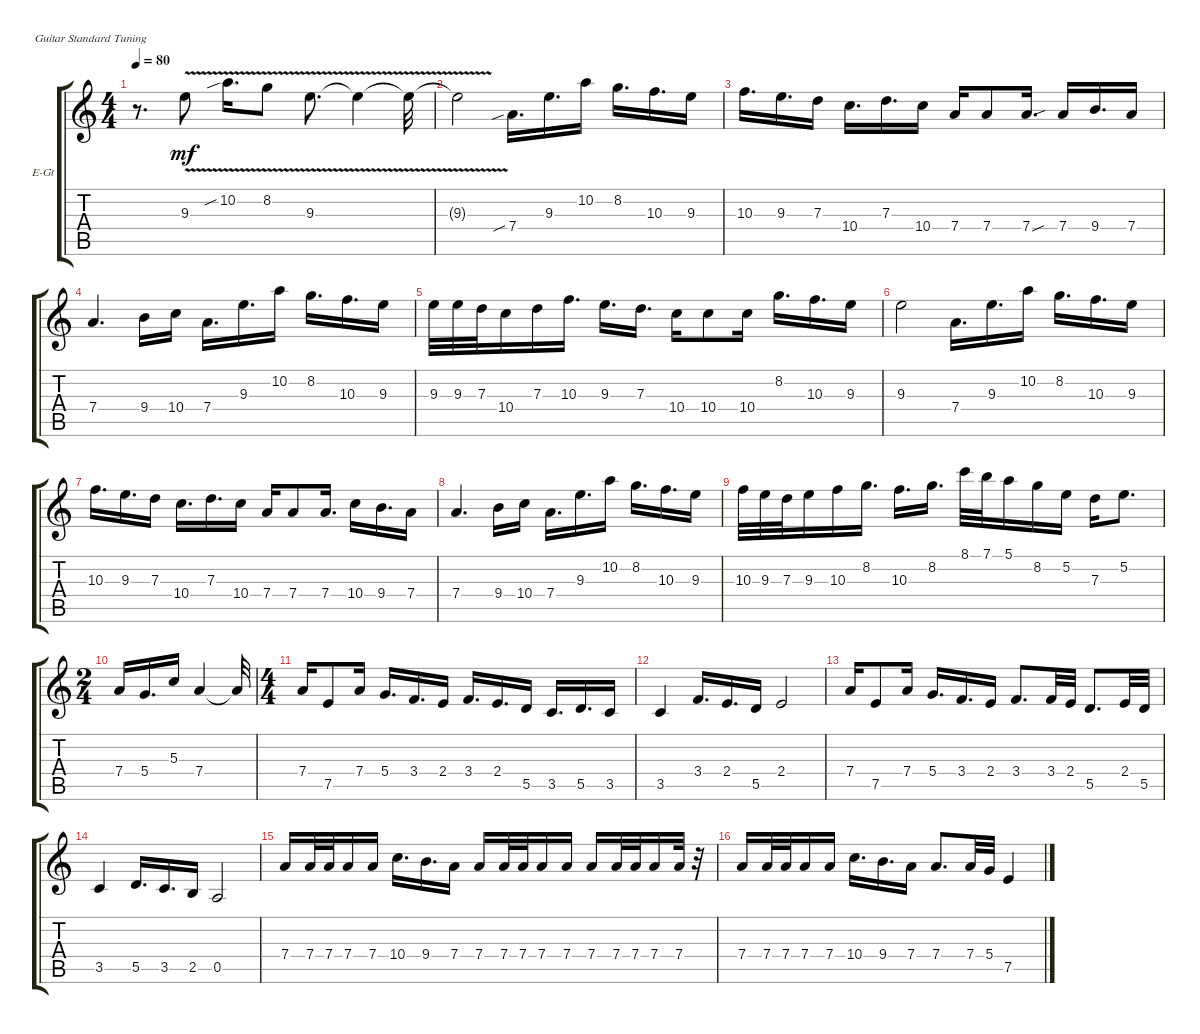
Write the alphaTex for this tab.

\defaultSystemsLayout 4
\bracketExtendMode groupsimilarinstruments
\firstSystemTrackNameOrientation horizontal
\otherSystemsTrackNameOrientation horizontal
\track ("Solo Guitar" "E-Gt") {instrument electricguitarclean}
\staff {score tabs}
\tuning (E4 B3 G3 D3 A2 E2)
\ts (4 4)
\tempo 80
\clef g2
\ks c
r.8{d dy mf} 9.3{v}.8 10.2{v sib}.16{d} 8.2{v}.8 9.3{v}.8{d} 9.3{v t}.4 9.3{v t}.32 |
9.3{v t}.2 7.4{sib}.16{d} 9.3.16{d} 10.2.16 8.2.16{d} 10.3.16{d} 9.3.16 |
10.3.16{d} 9.3.16{d} 7.3.16 10.4.16{d} 7.3.16{d} 10.4.16 7.4.16 7.4.8 7.4{sou}.16{d} 7.4.16 9.4.16{d} 7.4.16 |
7.4.4{d} 9.4.16 10.4.16 7.4.16{d} 9.3.16{d} 10.2.16 8.2.16{d} 10.3.16{d} 9.3.16 |
9.3.32 9.3.32 7.3.32 10.4.16 7.3.16 10.3.16{d} 9.3.16{d} 7.3.16{d} 10.4.16 10.4.8 10.4.16 8.2.16{d} 10.3.16{d} 9.3.16 |
9.3.2 7.4.16{d} 9.3.16{d} 10.2.16 8.2.16{d} 10.3.16{d} 9.3.16 |
10.3.16{d} 9.3.16{d} 7.3.16 10.4.16{d} 7.3.16{d} 10.4.16 7.4.16 7.4.8 7.4.16{d} 10.4.16 9.4.16{d} 7.4.16 |
7.4.4{d} 9.4.16 10.4.16 7.4.16{d} 9.3.16{d} 10.2.16 8.2.16{d} 10.3.16{d} 9.3.16 |
10.3.32 9.3.32 7.3.32 9.3.16 10.3.16 8.2.16{d} 10.3.16{d} 8.2.16{d} 8.1.32 7.1.32 5.1.16 8.2.16 5.2.16 7.3.16 5.2.8{d} |
\ts (2 4)
7.4.16 5.4.16{d} 5.3.16 7.4.4 7.4{t}.32 |
\ts (4 4)
7.4.16 7.5.8 7.4.16 5.4.16{d} 3.4.16{d} 2.4.16 3.4.16{d} 2.4.16{d} 5.5.16 3.5.16{d} 5.5.16{d} 3.5.16 |
3.5.4 3.4.16{d} 2.4.16{d} 5.5.16 2.4.2 |
7.4.16 7.5.8 7.4.16 5.4.16{d} 3.4.16{d} 2.4.16 3.4.8{d} 3.4.32 2.4.32 5.5.8{d} 2.4.32 5.5.32 |
3.5.4 5.5.16{d} 3.5.16{d} 2.5.16 0.5.2 |
7.4.16 7.4.32 7.4.32 7.4.16 7.4.16 10.4.16{d} 9.4.16{d} 7.4.16 7.4.16 7.4.32 7.4.32 7.4.16 7.4.16 7.4.16 7.4.32 7.4.32 7.4.16 7.4.32 r.32 |
7.4.16 7.4.32 7.4.32 7.4.16 7.4.16 10.4.16{d} 9.4.16{d} 7.4.16 7.4.8{d} 7.4.32 5.4.32 7.5.4
